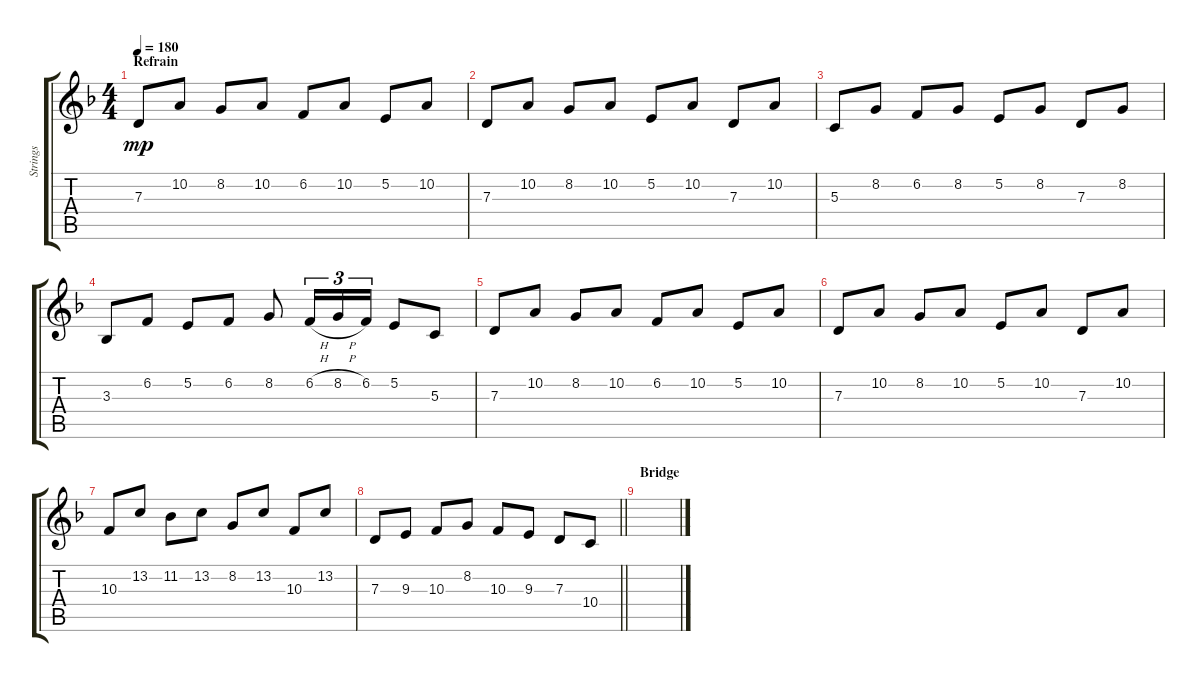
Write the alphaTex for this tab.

\track ("Strings" "Strings") {instrument stringensemble1}
\staff {score tabs}
\tuning (E4 B3 G3 D3 A2 E2) {hide}
\ts (4 4)
\section ("" "Refrain")
\tempo 180
\clef g2
\ks dminor
7.3.8{dy mp} 10.2.8 8.2.8 10.2.8 6.2.8 10.2.8 5.2.8 10.2.8 |
7.3.8 10.2.8 8.2.8 10.2.8 5.2.8 10.2.8 7.3.8 10.2.8 |
5.3.8 8.2.8 6.2.8 8.2.8 5.2.8 8.2.8 7.3.8 8.2.8 |
3.3.8 6.2.8 5.2.8 6.2.8 8.2.8 6.2{h}.16{tu (3 2)} 8.2{h}.16{tu (3 2)} 6.2.16{tu (3 2)} 5.2.8 5.3.8 |
7.3.8 10.2.8 8.2.8 10.2.8 6.2.8 10.2.8 5.2.8 10.2.8 |
7.3.8 10.2.8 8.2.8 10.2.8 5.2.8 10.2.8 7.3.8 10.2.8 |
10.3.8 13.2.8 11.2.8 13.2.8 8.2.8 13.2.8 10.3.8 13.2.8 |
\barLineRight lightlight
7.3.8 9.3.8 10.3.8 8.2.8 10.3.8 9.3.8 7.3.8 10.4.8 |
\section ("" "Bridge")
